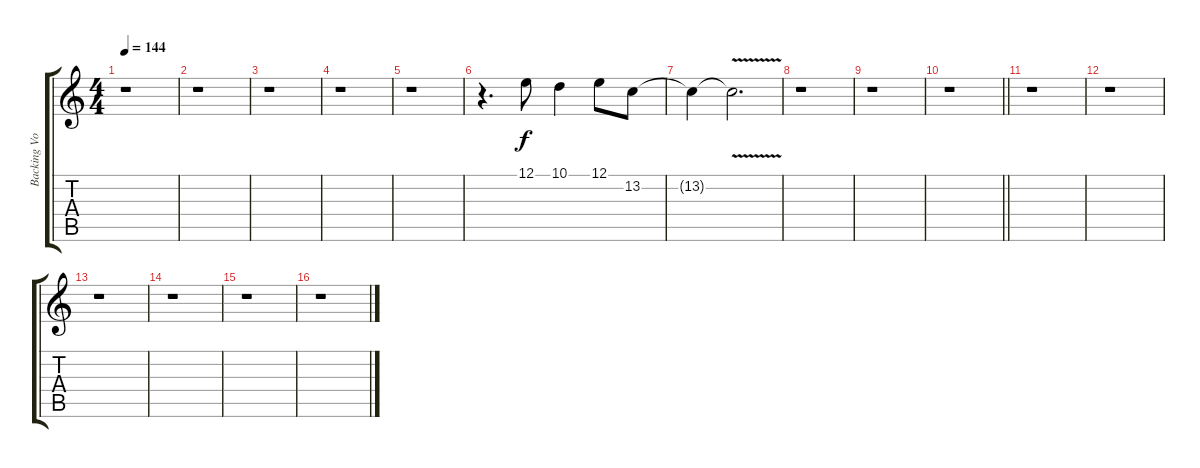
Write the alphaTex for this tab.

\track ("Backing Vocal" "Backing Vo") {instrument oboe}
\staff {score tabs}
\tuning (E4 B3 G3 D3 A2 E2) {hide}
\ts (4 4)
\tempo 144
\clef g2
\ks c
r.1{dy f} |
r.1 |
r.1 |
r.1 |
r.1 |
r.4{d} 12.1.8 10.1.4 12.1.8 13.2.8 |
13.2{t}.4 13.2{v t}.2{d} |
r.1 |
r.1 |
\barLineRight lightlight
r.1 |
r.1 |
r.1 |
r.1 |
r.1 |
r.1 |
r.1
